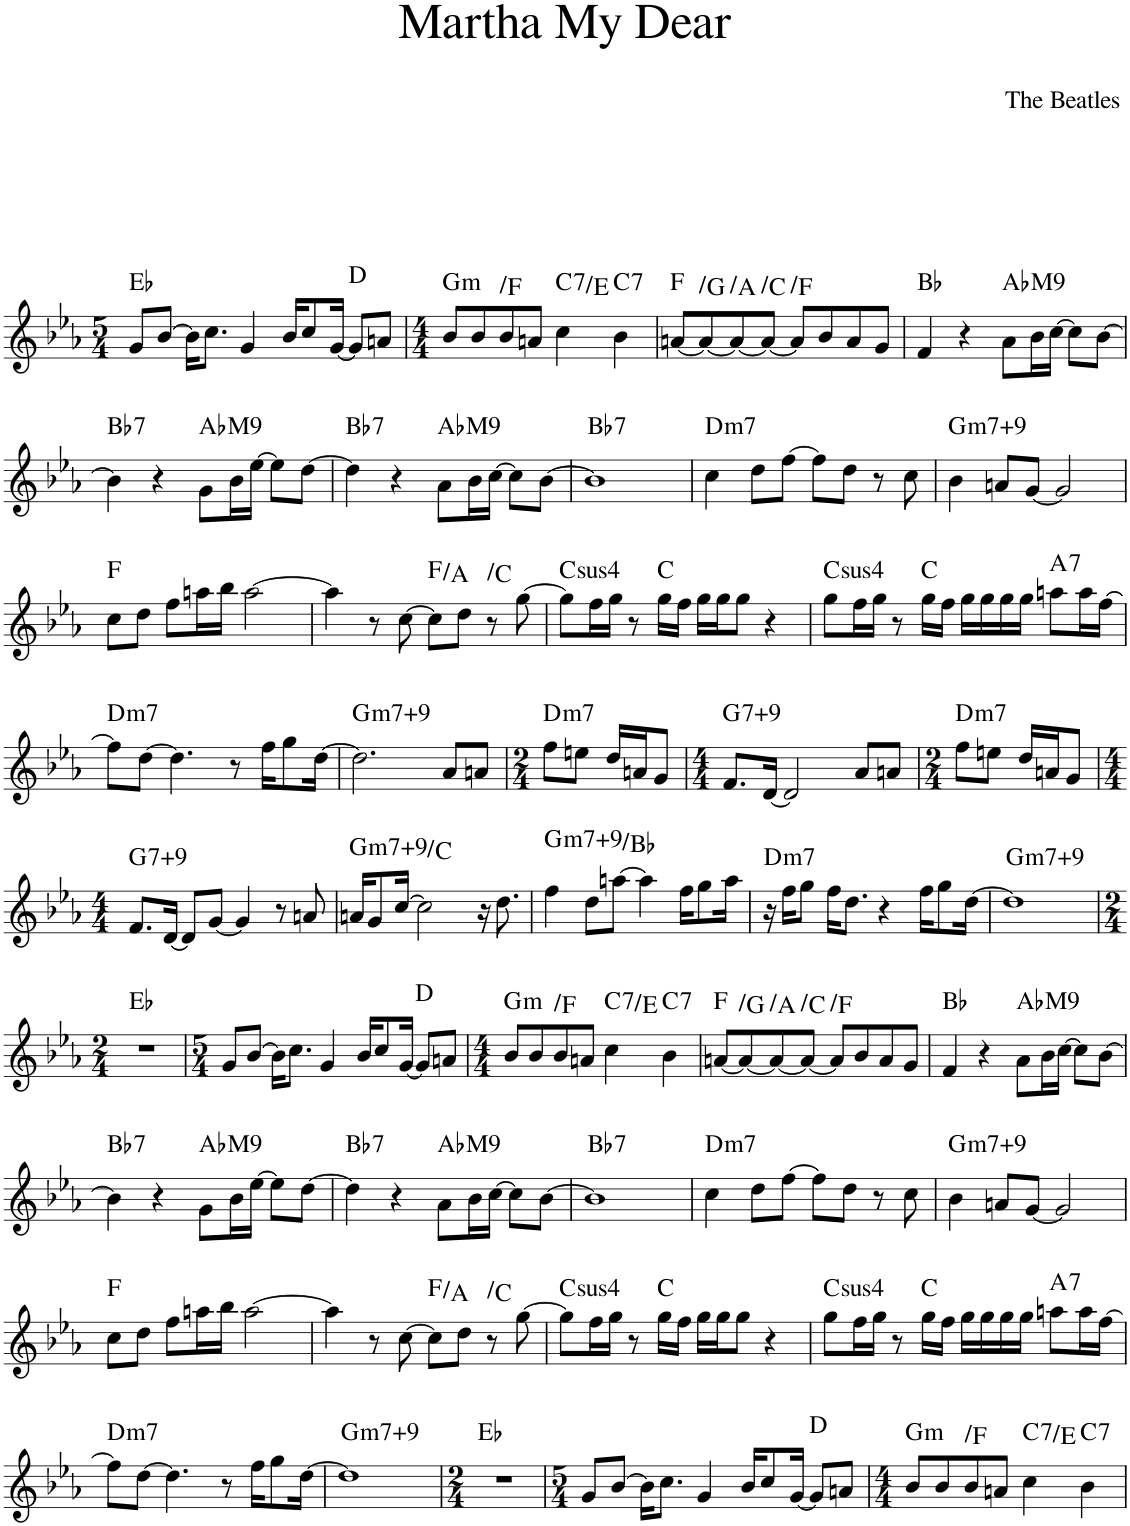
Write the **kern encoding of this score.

**kern	**harte
*part1	*part1
*staff1	*
*I"Piano	*
*I'Pno.	*
*clefG2	*
*k[b-e-a-]	*
*M5/4	*
=1	=1
8g/L	Eb:maj
[8b-/J	.
16b-\KL]	.
8.cc\J	.
4g/	.
16b-/KL	.
8cc/	.
[16g/Jk	.
8g/L]	D:maj
8an/J	.
=2	=2
*M4/4	*
!	!LO:H:kt=m
8b-/L	G:min
8b-/	.
!	!LO:H:kt=N.C.
8b-/	N
8an/J	.
!	!LO:H:kt=7
4cc\	C:7/3
!	!LO:H:kt=7
4b-\	C:7
=3	=3
[8an/L	F:maj
!	!LO:H:kt=N.C.
8a/_	N
!	!LO:H:kt=N.C.
8a/_	N
!	!LO:H:kt=N.C.
8a/J_	N
!	!LO:H:kt=N.C.
8a/L]	N
8b-/	.
8a/	.
8g/J	.
=4	=4
4f/	Bb:maj
4r	.
!	!LO:H:kt=M9
8a-\L	Ab:maj9
16b-\L	.
[16cc\JJ	.
8cc\L]	.
[8b-\J	.
!!LO:LB:g=z
=5	=5
!	!LO:H:kt=7
4b-\]	Bb:7
4r	.
!	!LO:H:kt=M9
8g\L	Ab:maj9
16b-\L	.
[16ee-\JJ	.
8ee-\L]	.
[8dd\J	.
=6	=6
!	!LO:H:kt=7
4dd\]	Bb:7
4r	.
!	!LO:H:kt=M9
8a-\L	Ab:maj9
16b-\L	.
[16cc\JJ	.
8cc\L]	.
[8b-\J	.
=7	=7
!	!LO:H:kt=7
1b-]	Bb:7
=8	=8
!	!LO:H:kt=m7
4cc\	D:min7
8dd\L	.
[8ff\J	.
8ff\L]	.
8dd\J	.
8r	.
8cc\	.
=9	=9
!	!LO:H:kt=m7
4b-\	G:min7(#9)
8an/L	.
[8g/J	.
2g/]	.
!!LO:LB:g=z
=10	=10
8cc\L	F:maj
8dd\J	.
8ff\L	.
16aan\L	.
16bb-\JJ	.
[2aa\	.
=11	=11
4aa\]	.
8r	.
[8cc\	.
8cc\L]	F:maj/3
8dd\J	.
!	!LO:H:kt=N.C.
8r	N
[8gg\	.
=12	=12
!	!LO:H:kt=4
8gg\L]	C:sus4
16ff\L	.
16gg\JJ	.
8r	.
16gg\LL	C:maj
16ff\JJ	.
16gg\LL	.
16gg\J	.
8gg\J	.
4r	.
=13	=13
!	!LO:H:kt=4
8gg\L	C:sus4
16ff\L	.
16gg\JJ	.
8r	.
16gg\LL	C:maj
16ff\JJ	.
16gg\LL	.
16gg\	.
16gg\	.
16gg\JJ	.
!	!LO:H:kt=7
8aan\L	A:7
16aa\L	.
[16ff\JJ	.
!!LO:LB:g=z
=14	=14
!	!LO:H:kt=m7
8ff\L]	D:min7
[8dd\J	.
4.dd\]	.
8r	.
16ff\KL	.
8gg\	.
[16dd\Jk	.
=15	=15
!	!LO:H:kt=m7
2.dd\]	G:min7(#9)
8a-/L	.
8an/J	.
=16	=16
*M2/4	*
!	!LO:H:kt=m7
8ff\L	D:min7
8een\J	.
16dd/LL	.
16an/J	.
8g/J	.
=17	=17
*M4/4	*
!	!LO:H:kt=7
8.f/L	G:7(#9)
[16d/Jk	.
2d/]	.
8a-/L	.
8an/J	.
=18	=18
*M2/4	*
!	!LO:H:kt=m7
8ff\L	D:min7
8een\J	.
16dd/LL	.
16an/J	.
8g/J	.
!!LO:LB:g=z
=19	=19
*M4/4	*
!	!LO:H:kt=7
8.f/L	G:7(#9)
[16d/Jk	.
8d/L]	.
[8g/J	.
4g/]	.
8r	.
8an/	.
=20	=20
!	!LO:H:kt=m7
16an/KL	G:min7(#9)/4
8g/	.
[16cc/Jk	.
2cc\]	.
16r	.
8.dd\	.
=21	=21
!	!LO:H:kt=m7
4ff\	G:min7(#9)/b3
8dd\L	.
[8aan\J	.
4aa\]	.
16ff\KL	.
8gg\	.
16aa\Jk	.
=22	=22
!	!LO:H:kt=m7
16r	D:min7
16ff\KL	.
8gg\J	.
16ff\KL	.
8.dd\J	.
4r	.
16ff\KL	.
8gg\	.
[16dd\Jk	.
=23	=23
!	!LO:H:kt=m7
1dd]	G:min7(#9)
!!LO:LB:g=z
=24	=24
*M2/4	*
2r	Eb:maj
=25	=25
*M5/4	*
8g/L	.
[8b-/J	.
16b-\KL]	.
8.cc\J	.
4g/	.
16b-/KL	.
8cc/	.
[16g/Jk	.
8g/L]	D:maj
8an/J	.
=26	=26
*M4/4	*
!	!LO:H:kt=m
8b-/L	G:min
8b-/	.
!	!LO:H:kt=N.C.
8b-/	N
8an/J	.
!	!LO:H:kt=7
4cc\	C:7/3
!	!LO:H:kt=7
4b-\	C:7
=27	=27
[8an/L	F:maj
!	!LO:H:kt=N.C.
8a/_	N
!	!LO:H:kt=N.C.
8a/_	N
!	!LO:H:kt=N.C.
8a/J_	N
!	!LO:H:kt=N.C.
8a/L]	N
8b-/	.
8a/	.
8g/J	.
=28	=28
4f/	Bb:maj
4r	.
!	!LO:H:kt=M9
8a-\L	Ab:maj9
16b-\L	.
[16cc\JJ	.
8cc\L]	.
[8b-\J	.
!!LO:LB:g=z
=29	=29
!	!LO:H:kt=7
4b-\]	Bb:7
4r	.
!	!LO:H:kt=M9
8g\L	Ab:maj9
16b-\L	.
[16ee-\JJ	.
8ee-\L]	.
[8dd\J	.
=30	=30
!	!LO:H:kt=7
4dd\]	Bb:7
4r	.
!	!LO:H:kt=M9
8a-\L	Ab:maj9
16b-\L	.
[16cc\JJ	.
8cc\L]	.
[8b-\J	.
=31	=31
!	!LO:H:kt=7
1b-]	Bb:7
=32	=32
!	!LO:H:kt=m7
4cc\	D:min7
8dd\L	.
[8ff\J	.
8ff\L]	.
8dd\J	.
8r	.
8cc\	.
=33	=33
!	!LO:H:kt=m7
4b-\	G:min7(#9)
8an/L	.
[8g/J	.
2g/]	.
!!LO:LB:g=z
=34	=34
8cc\L	F:maj
8dd\J	.
8ff\L	.
16aan\L	.
16bb-\JJ	.
[2aa\	.
=35	=35
4aa\]	.
8r	.
[8cc\	.
8cc\L]	F:maj/3
8dd\J	.
!	!LO:H:kt=N.C.
8r	N
[8gg\	.
=36	=36
!	!LO:H:kt=4
8gg\L]	C:sus4
16ff\L	.
16gg\JJ	.
8r	.
16gg\LL	C:maj
16ff\JJ	.
16gg\LL	.
16gg\J	.
8gg\J	.
4r	.
=37	=37
!	!LO:H:kt=4
8gg\L	C:sus4
16ff\L	.
16gg\JJ	.
8r	.
16gg\LL	C:maj
16ff\JJ	.
16gg\LL	.
16gg\	.
16gg\	.
16gg\JJ	.
!	!LO:H:kt=7
8aan\L	A:7
16aa\L	.
[16ff\JJ	.
!!LO:LB:g=z
=38	=38
!	!LO:H:kt=m7
8ff\L]	D:min7
[8dd\J	.
4.dd\]	.
8r	.
16ff\KL	.
8gg\	.
[16dd\Jk	.
=39	=39
!	!LO:H:kt=m7
1dd]	G:min7(#9)
=40	=40
*M2/4	*
2r	Eb:maj
=41	=41
*M5/4	*
8g/L	.
[8b-/J	.
16b-\KL]	.
8.cc\J	.
4g/	.
16b-/KL	.
8cc/	.
[16g/Jk	.
8g/L]	D:maj
8an/J	.
=42	=42
*M4/4	*
!	!LO:H:kt=m
8b-/L	G:min
8b-/	.
!	!LO:H:kt=N.C.
8b-/	N
8an/J	.
!	!LO:H:kt=7
4cc\	C:7/3
!	!LO:H:kt=7
4b-\	C:7
=	=
*-	*-
